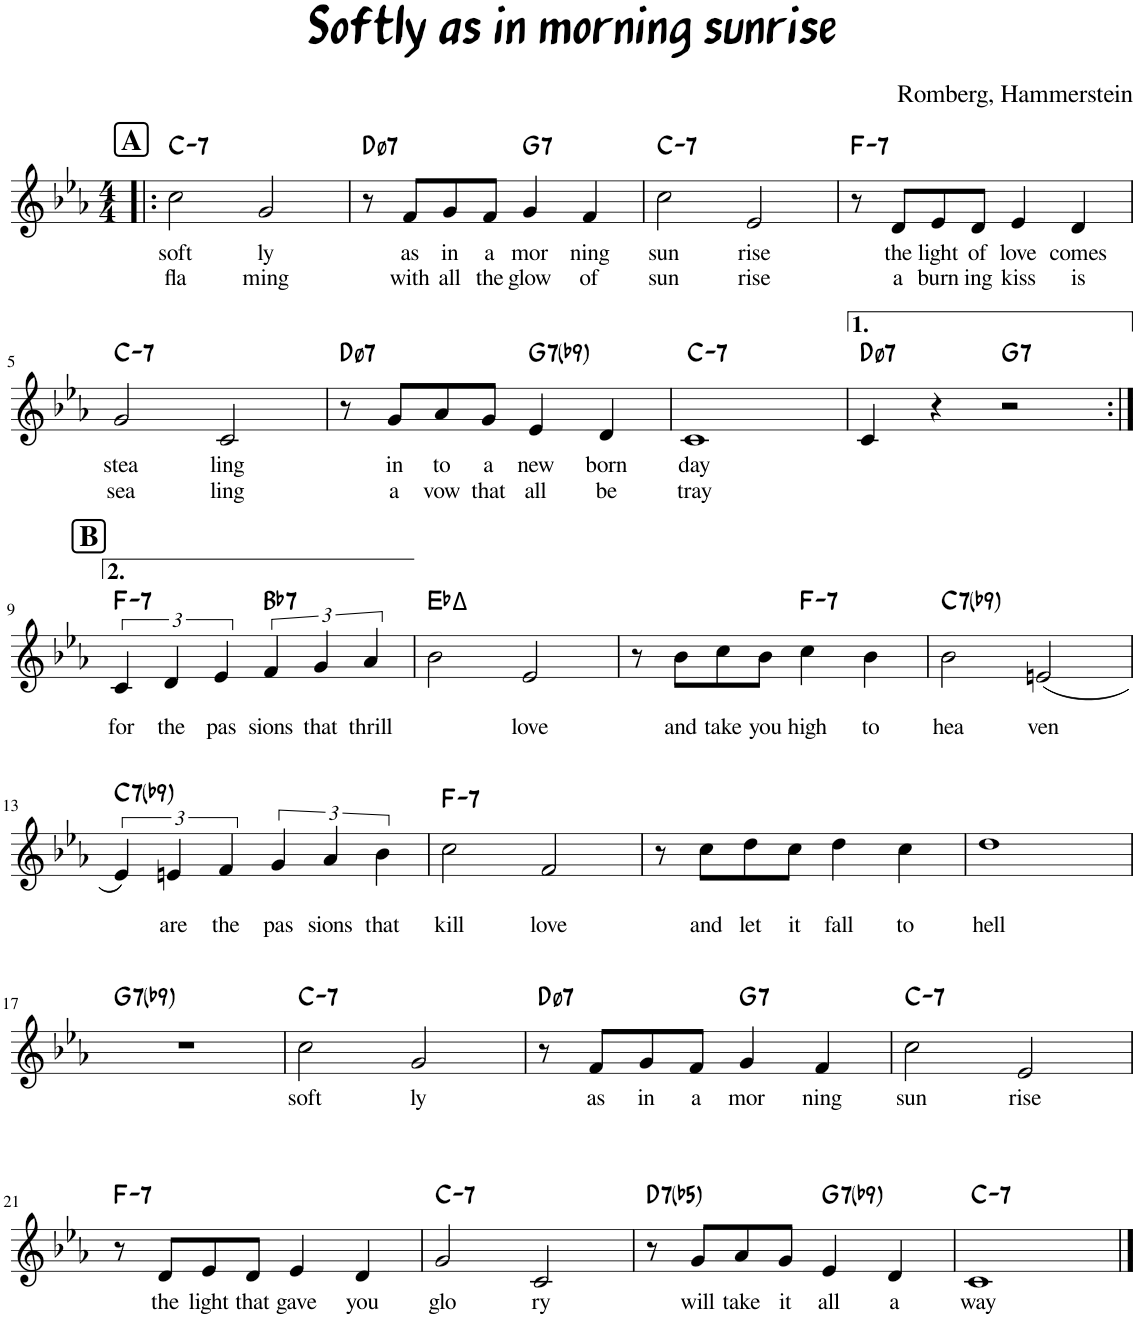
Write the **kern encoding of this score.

**kern	**text	**text	**harte
*part1	*part1	*part1	*part1
*staff1	*staff1	*staff1	*
*I"Piano	*	*	*
*I'Pno.	*	*	*
*clefG2	*	*	*
*k[b-e-a-]	*	*	*
*M4/4	*	*	*
!!LO:REH:place=s1:a:B:cj:fs=14:t=A
=1!|:	=1!|:	=1!|:	=1!|:
!	!LO:LY:b	!LO:LY:b	!LO:H:kt=7
2cc\	soft	fla	C:min7
!	!LO:LY:b	!LO:LY:b	!
2g/	ly	ming	.
=2	=2	=2	=2
!	!	!	!LO:H:kt=7
8r	.	.	D:hdim7
!	!LO:LY:b	!LO:LY:b	!
8f/L	as	with	.
!	!LO:LY:b	!LO:LY:b	!
8g/	in	all	.
!	!LO:LY:b	!LO:LY:b	!
8f/J	a	the	.
!	!LO:LY:b	!LO:LY:b	!LO:H:kt=7
4g/	mor	glow	G:7
!	!LO:LY:b	!LO:LY:b	!
4f/	ning	of	.
=3	=3	=3	=3
!	!LO:LY:b	!LO:LY:b	!LO:H:kt=7
2cc\	sun	sun	C:min7
!	!LO:LY:b	!LO:LY:b	!
2e-/	rise	rise	.
=4	=4	=4	=4
!	!	!	!LO:H:kt=7
8r	.	.	F:min7
!	!LO:LY:b	!LO:LY:b	!
8d/L	the	a	.
!	!LO:LY:b	!LO:LY:b	!
8e-/	light	burn	.
!	!LO:LY:b	!LO:LY:b	!
8d/J	of	ing	.
!	!LO:LY:b	!LO:LY:b	!
4e-/	love	kiss	.
!	!LO:LY:b	!LO:LY:b	!
4d/	comes	is	.
!!LO:LB:g=z
=5	=5	=5	=5
!	!LO:LY:b	!LO:LY:b	!LO:H:kt=7
2g/	stea	sea	C:min7
!	!LO:LY:b	!LO:LY:b	!
2c/	ling	ling	.
=6	=6	=6	=6
!	!	!	!LO:H:kt=7
8r	.	.	D:hdim7
!	!LO:LY:b	!LO:LY:b	!
8g/L	in	a	.
!	!LO:LY:b	!LO:LY:b	!
8a-/	to	vow	.
!	!LO:LY:b	!LO:LY:b	!
8g/J	a	that	.
!	!LO:LY:b	!LO:LY:b	!LO:H:kt=7
4e-/	new	all	G:7(b9)
!	!LO:LY:b	!LO:LY:b	!
4d/	born	be	.
=7	=7	=7	=7
!	!LO:LY:b	!LO:LY:b	!LO:H:kt=7
1c	day	tray	C:min7
=8	=8	=8	=8
!	!	!	!LO:H:kt=7
4c/	.	.	D:hdim7
4r	.	.	.
!	!	!	!LO:H:kt=7
2r	.	.	G:7
!!LO:LB:g=z
!!LO:REH:place=s1:a:B:cj:fs=14:t=B
=9:|!	=9:|!	=9:|!	=9:|!
!	!	!LO:LY:b	!LO:H:kt=7
6c/	.	for	F:min7
!	!	!LO:LY:b	!
6d/	.	the	.
!	!	!LO:LY:b	!
6e-/	.	pas	.
!	!	!LO:LY:b	!LO:H:kt=7
6f/	.	sions	Bb:7
!	!	!LO:LY:b	!
6g/	.	that	.
!	!	!LO:LY:b	!
6a-/	.	thrill	.
=10	=10	=10	=10
2b-\	.	.	Eb:maj
!	!	!LO:LY:b	!
2e-/	.	love	.
=11	=11	=11	=11
8r	.	.	.
!	!	!LO:LY:b	!
8b-\L	.	and	.
!	!	!LO:LY:b	!
8cc\	.	take	.
!	!	!LO:LY:b	!
8b-\J	.	you	.
!	!	!LO:LY:b	!LO:H:kt=7
4cc\	.	high	F:min7
!	!	!LO:LY:b	!
4b-\	.	to	.
=12	=12	=12	=12
!	!	!LO:LY:b	!LO:H:kt=7
2b-\	.	hea	C:7(b9)
!	!	!LO:LY:b	!
(2en/	.	ven	.
!!LO:LB:g=z
=13	=13	=13	=13
!	!	!	!LO:H:kt=7
6e-/)	.	.	C:7(b9)
!	!	!LO:LY:b	!
6en/	.	are	.
!	!	!LO:LY:b	!
6f/	.	the	.
!	!	!LO:LY:b	!
6g/	.	pas	.
!	!	!LO:LY:b	!
6a-/	.	sions	.
!	!	!LO:LY:b	!
6b-\	.	that	.
=14	=14	=14	=14
!	!	!LO:LY:b	!LO:H:kt=7
2cc\	.	kill	F:min7
!	!	!LO:LY:b	!
2f/	.	love	.
=15	=15	=15	=15
8r	.	.	.
!	!	!LO:LY:b	!
8cc\L	.	and	.
!	!	!LO:LY:b	!
8dd\	.	let	.
!	!	!LO:LY:b	!
8cc\J	.	it	.
!	!	!LO:LY:b	!
4dd\	.	fall	.
!	!	!LO:LY:b	!
4cc\	.	to	.
=16	=16	=16	=16
!	!	!LO:LY:b	!
1dd	.	hell	.
!!LO:LB:g=z
=17	=17	=17	=17
!	!	!	!LO:H:kt=7
1r	.	.	G:7(b9)
=18	=18	=18	=18
!	!LO:LY:b	!	!LO:H:kt=7
2cc\	soft	.	C:min7
!	!LO:LY:b	!	!
2g/	ly	.	.
=19	=19	=19	=19
!	!	!	!LO:H:kt=7
8r	.	.	D:hdim7
!	!LO:LY:b	!	!
8f/L	as	.	.
!	!LO:LY:b	!	!
8g/	in	.	.
!	!LO:LY:b	!	!
8f/J	a	.	.
!	!LO:LY:b	!	!LO:H:kt=7
4g/	mor	.	G:7
!	!LO:LY:b	!	!
4f/	ning	.	.
=20	=20	=20	=20
!	!LO:LY:b	!	!LO:H:kt=7
2cc\	sun	.	C:min7
!	!LO:LY:b	!	!
2e-/	rise	.	.
!!LO:LB:g=z
=21	=21	=21	=21
!	!	!	!LO:H:kt=7
8r	.	.	F:min7
!	!LO:LY:b	!	!
8d/L	the	.	.
!	!LO:LY:b	!	!
8e-/	light	.	.
!	!LO:LY:b	!	!
8d/J	that	.	.
!	!LO:LY:b	!	!
4e-/	gave	.	.
!	!LO:LY:b	!	!
4d/	you	.	.
=22	=22	=22	=22
!	!LO:LY:b	!	!LO:H:kt=7
2g/	glo	.	C:min7
!	!LO:LY:b	!	!
2c/	ry	.	.
=23	=23	=23	=23
!	!	!	!LO:H:kt=7
8r	.	.	D:(3,b5,b7)
!	!LO:LY:b	!	!
8g/L	will	.	.
!	!LO:LY:b	!	!
8a-/	take	.	.
!	!LO:LY:b	!	!
8g/J	it	.	.
!	!LO:LY:b	!	!LO:H:kt=7
4e-/	all	.	G:7(b9)
!	!LO:LY:b	!	!
4d/	a	.	.
=24	=24	=24	=24
!	!LO:LY:b	!	!LO:H:kt=7
1c	way	.	C:min7
==	==	==	==
*-	*-	*-	*-
